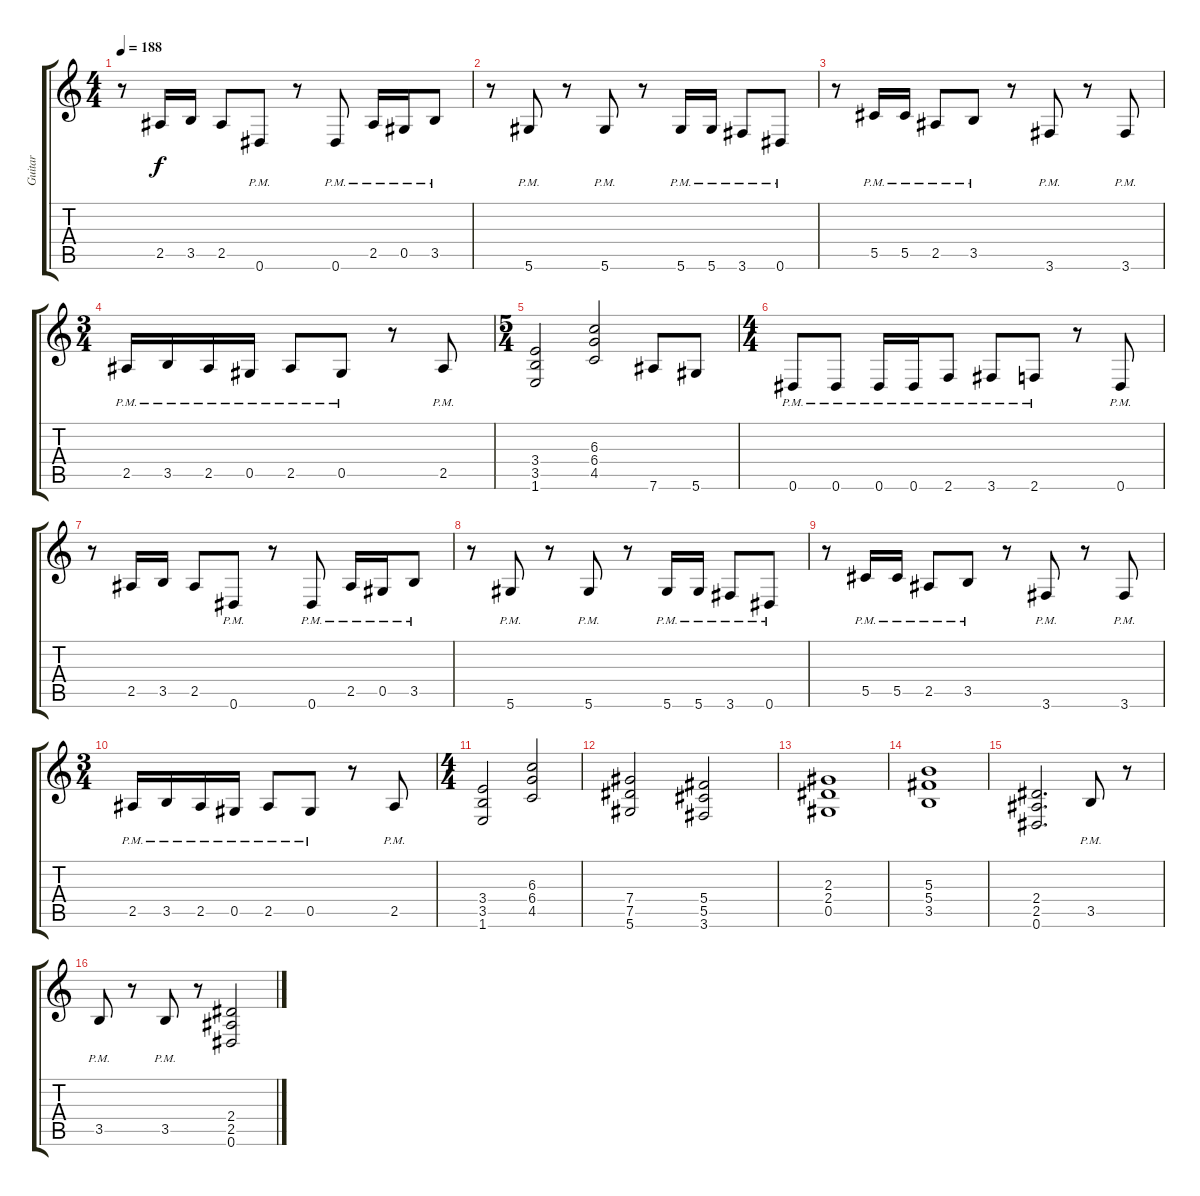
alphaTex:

\track ("Guitar" "Guitar") {instrument overdrivenguitar}
\staff {score tabs}
\tuning (Eb4 Bb3 Gb3 Db3 Ab2 Eb2) {hide}
\ts (4 4)
\tempo 188
\clef g2
\ks c
r.8{dy f} 2.5.16 3.5.16 2.5.8 0.6{pm}.8 r.8 0.6{pm}.8 2.5{pm}.16 0.5{pm}.16 3.5{pm}.8 |
r.8 5.6{pm}.8 r.8 5.6{pm}.8 r.8 5.6{pm}.16 5.6{pm}.16 3.6{pm}.8 0.6{pm}.8 |
r.8 5.5{pm}.16 5.5{pm}.16 2.5{pm}.8 3.5{pm}.8 r.8 3.6{pm}.8 r.8 3.6{pm}.8 |
\ts (3 4)
2.5{pm}.16 3.5{pm}.16 2.5{pm}.16 0.5{pm}.16 2.5{pm}.8 0.5{pm}.8 r.8 2.5{pm}.8 |
\ts (5 4)
(3.4 3.5 1.6).2 (6.3 6.4 4.5).2 7.6.8 5.6.8 |
\ts (4 4)
0.6{pm}.8 0.6{pm}.8 0.6{pm}.16 0.6{pm}.16 2.6{pm}.8 3.6{pm}.8 2.6{pm}.8 r.8 0.6{pm}.8 |
r.8 2.5.16 3.5.16 2.5.8 0.6{pm}.8 r.8 0.6{pm}.8 2.5{pm}.16 0.5{pm}.16 3.5{pm}.8 |
r.8 5.6{pm}.8 r.8 5.6{pm}.8 r.8 5.6{pm}.16 5.6{pm}.16 3.6{pm}.8 0.6{pm}.8 |
r.8 5.5{pm}.16 5.5{pm}.16 2.5{pm}.8 3.5{pm}.8 r.8 3.6{pm}.8 r.8 3.6{pm}.8 |
\ts (3 4)
2.5{pm}.16 3.5{pm}.16 2.5{pm}.16 0.5{pm}.16 2.5{pm}.8 0.5{pm}.8 r.8 2.5{pm}.8 |
\ts (4 4)
(3.4 3.5 1.6).2 (6.3 6.4 4.5).2 |
(7.4 7.5 5.6).2 (5.4 5.5 3.6).2 |
(2.3 2.4 0.5).1 |
(5.3 5.4 3.5).1 |
(2.4 2.5 0.6).2{d} 3.5{pm}.8 r.8 |
3.5{pm}.8 r.8 3.5{pm}.8 r.8 (2.4 2.5 0.6).2
